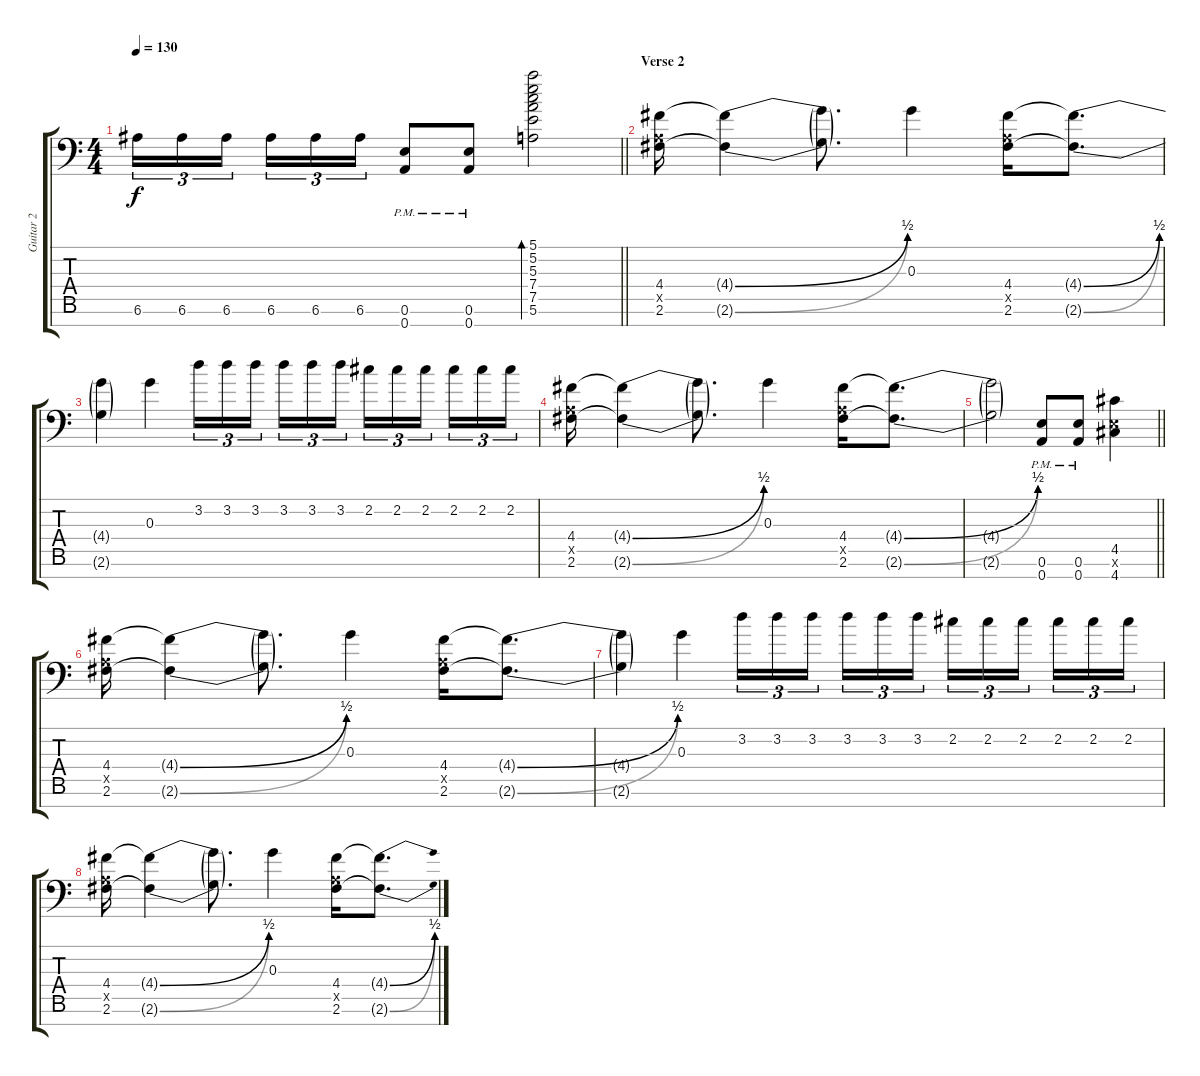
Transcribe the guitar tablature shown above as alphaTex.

\track ("Guitar 2" "Guitar 2") {instrument overdrivenguitar}
\staff {score tabs}
\tuning (E4 B3 G3 D3 A2 E2 A1) {hide}
\ts (4 4)
\tempo 130
\clef f4
\barLineRight lightlight
\ks c
6.6.16{tu (3 2) dy f} 6.6.16{tu (3 2)} 6.6.16{tu (3 2) beam splitsecondary} 6.6.16{tu (3 2)} 6.6.16{tu (3 2)} 6.6.16{tu (3 2)} (0.6{pm} 0.7{pm}).8 (0.6{pm} 0.7{pm}).8 (5.1 5.2 5.3 7.4 7.5 5.6).2{bd 60} |
\section ("" "Verse 2")
(4.4 0.5{x} 2.6).16 (4.4{be (bend 0 0 60 2) t} 2.6{be (bend 0 0 60 2) t}).4 (4.4{t} 2.6{t}).8{d} 0.3.4 (4.4 0.5{x} 2.6).16 (4.4{be (bend 0 0 60 2) t} 2.6{be (bend 0 0 60 2) t}).8{d} |
(4.4{t} 2.6{t}).4 0.3.4 3.2.16{tu (3 2)} 3.2.16{tu (3 2)} 3.2.16{tu (3 2) beam splitsecondary} 3.2.16{tu (3 2)} 3.2.16{tu (3 2)} 3.2.16{tu (3 2)} 2.2.16{tu (3 2)} 2.2.16{tu (3 2)} 2.2.16{tu (3 2) beam splitsecondary} 2.2.16{tu (3 2)} 2.2.16{tu (3 2)} 2.2.16{tu (3 2)} |
(4.4 0.5{x} 2.6).16 (4.4{be (bend 0 0 60 2) t} 2.6{be (bend 0 0 60 2) t}).4 (4.4{t} 2.6{t}).8{d} 0.3.4 (4.4 0.5{x} 2.6).16 (4.4{be (bend 0 0 60 2) t} 2.6{be (bend 0 0 60 2) t}).8{d} |
\barLineRight lightlight
(4.4{t} 2.6{t}).2 (0.6{pm} 0.7{pm}).8 (0.6{pm} 0.7{pm}).8 (4.5 0.6{x} 4.7).4 |
(4.4 0.5{x} 2.6).16 (4.4{be (bend 0 0 60 2) t} 2.6{be (bend 0 0 60 2) t}).4 (4.4{t} 2.6{t}).8{d} 0.3.4 (4.4 0.5{x} 2.6).16 (4.4{be (bend 0 0 60 2) t} 2.6{be (bend 0 0 60 2) t}).8{d} |
(4.4{t} 2.6{t}).4 0.3.4 3.2.16{tu (3 2)} 3.2.16{tu (3 2)} 3.2.16{tu (3 2) beam splitsecondary} 3.2.16{tu (3 2)} 3.2.16{tu (3 2)} 3.2.16{tu (3 2)} 2.2.16{tu (3 2)} 2.2.16{tu (3 2)} 2.2.16{tu (3 2) beam splitsecondary} 2.2.16{tu (3 2)} 2.2.16{tu (3 2)} 2.2.16{tu (3 2)} |
(4.4 0.5{x} 2.6).16 (4.4{be (bend 0 0 60 2) t} 2.6{be (bend 0 0 60 2) t}).4 (4.4{t} 2.6{t}).8{d} 0.3.4 (4.4 0.5{x} 2.6).16 (4.4{be (bend 0 0 60 2) t} 2.6{be (bend 0 0 60 2) t}).8{d}
